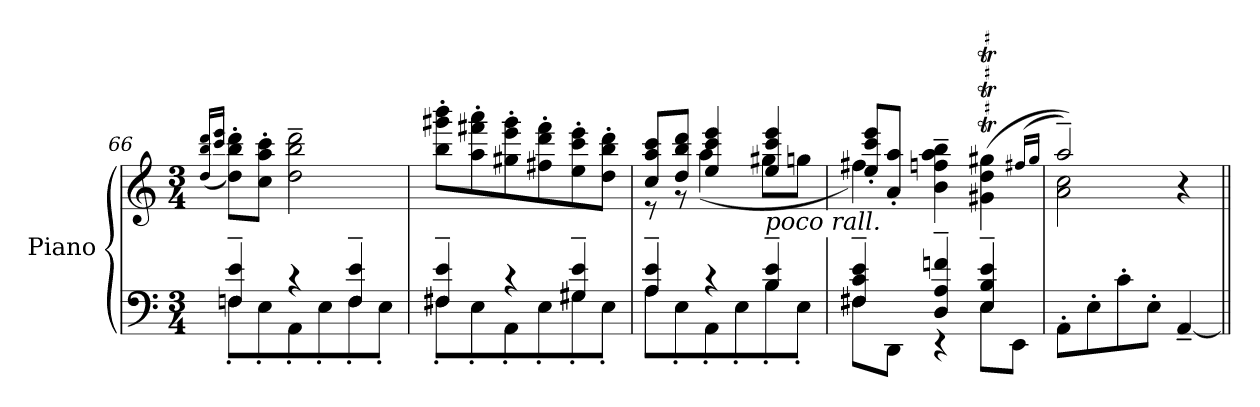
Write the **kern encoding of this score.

**kern	**kern
*part1	*part1
*staff2	*staff1
*I"Piano	*
*I'Pno.	*
*clefF4	*clefG2
*k[]	*k[]
*M3/4	*M3/4
=66	=66
.	(>16qdd/ 16qbb/ 16qddd/LL
.	16qccc/ 16qeee/JJ
*^	*
4Fn/~ 4e/~	8F'\L	8dd\' 8bb\' 8ddd\'L)
.	8E'\	8cc\' 8aa\' 8ccc\'J
4r	8AA'\	2dd\~ 2bb\~ 2ddd\~
.	8E'\	.
4F/~ 4e/~	8F'\	.
.	8E'\J	.
=67	=67	=67
4F#X/~ 4e/~	8F#'\L	8bb\' 8ggg#X\' 8bbb\'L
.	8E'\	8aa\' 8fff#X\' 8aaa\'
4r	8AA'\	8gg#X\' 8eee\' 8ggg#\'
.	8E'\	8ff#X\' 8ddd\' 8fff#\'
4G#X/~ 4e/~	8G#'\	8ee\' 8ccc\' 8eee\'
.	8E'\J	8dd\' 8bb\' 8ddd\'J
!!LO:LB:g=z
=68	=68	=68
*	*	*^
4A/~ 4e/~	8A\L	8cc/ 8aa/ 8ccc/L	8r
.	8E'\	8dd/ 8bb/ 8ddd/J	8r
4r	8AA'\	4ee/ 4ccc/ 4eee/	(<4aa\
.	8E'\	.	.
!	!	!LO:TX:b:i:t=poco rall.	!
4B/~ 4e/~	8B'\	4ee/ 4ccc/ 4eee/	8gg#X\L
.	8E'\J	.	8ggn\J
=69	=69	=69	=69
4F#X/~ 4c/~ 4e/~	8F#\L	4ff#X\)	8ee/' 8ccc/' 8eee/'L
.	8DD\J	.	8a/' 8aa/'J
4D/~ 4A/~ 4fn/~	4r	4b\~ 4ffn\~ 4aa\~ 4bb\~	2ryy
4E/~ 4B/~ 4e/~	8E\L	(>4g#X\T 4dd\T 4gg#X\T	.
.	8EE\J	.	.
*v	*v	*	*
.	(<16qff#X/LL	.
.	16qgg#/JJ	.
=70	=70	=70
8AA'\L	2aa~/))	2a\ 2cc\
8E'\	.	.
8c'\	.	.
8E'\J	.	.
[4AA~/	4r	4ryy
*	*v	*v
=||	=||
*-	*-
